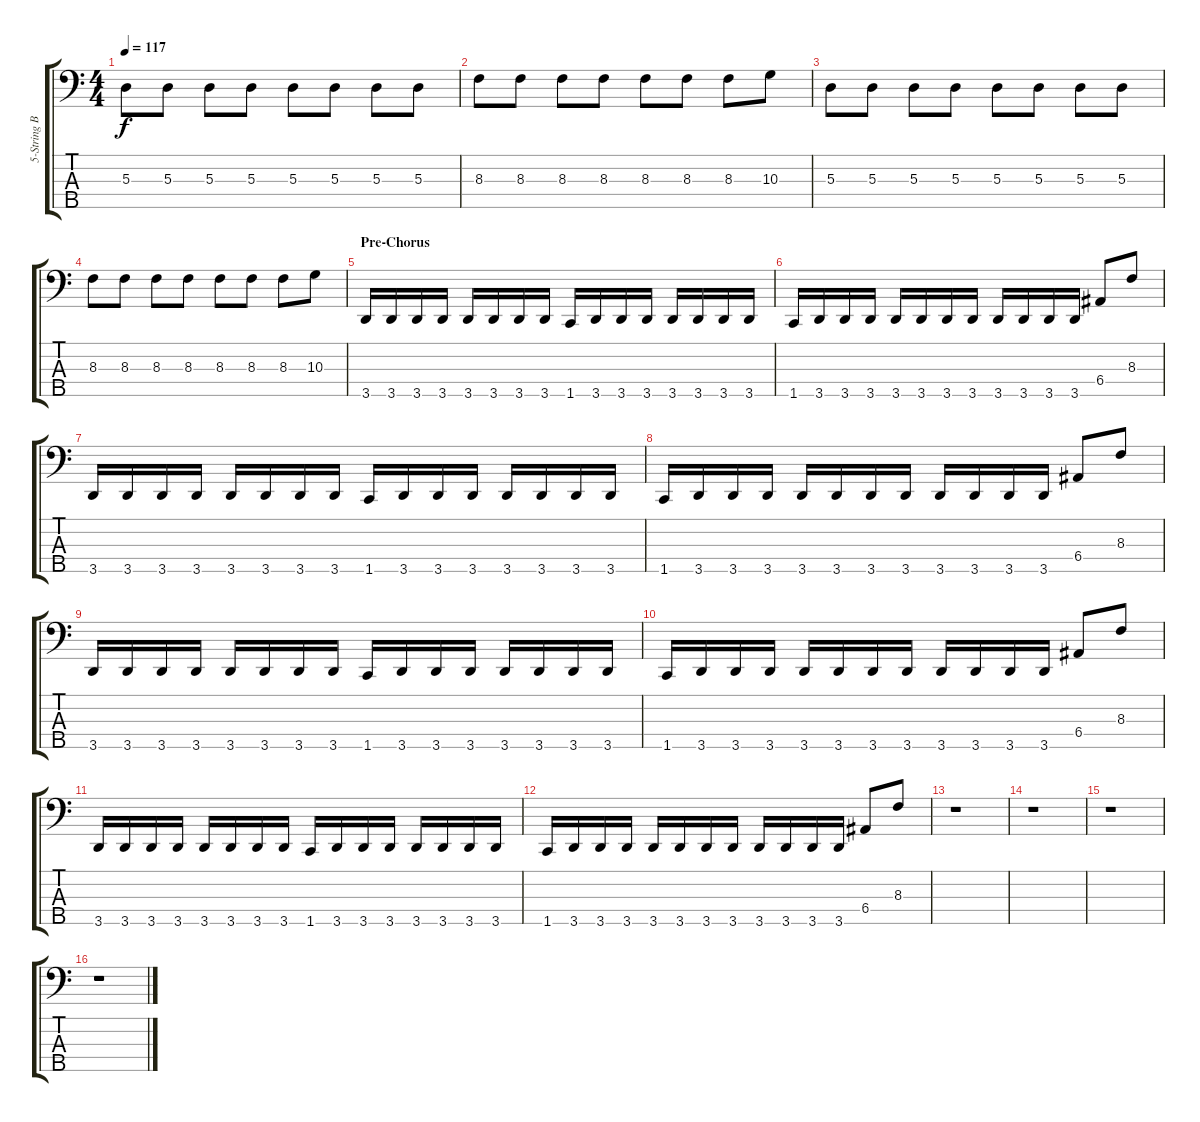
\track ("5-String Bass" "5-String B") {instrument electricbasspick}
\staff {score tabs}
\tuning (G2 D2 A1 E1 B0) {hide}
\ts (4 4)
\tempo 117
\clef f4
\ks c
5.3.8{dy f} 5.3.8 5.3.8 5.3.8 5.3.8 5.3.8 5.3.8 5.3.8 |
8.3.8 8.3.8 8.3.8 8.3.8 8.3.8 8.3.8 8.3.8 10.3.8 |
5.3.8 5.3.8 5.3.8 5.3.8 5.3.8 5.3.8 5.3.8 5.3.8 |
8.3.8 8.3.8 8.3.8 8.3.8 8.3.8 8.3.8 8.3.8 10.3.8 |
\section ("" "Pre-Chorus")
3.5.16 3.5.16 3.5.16 3.5.16 3.5.16 3.5.16 3.5.16 3.5.16 1.5.16 3.5.16 3.5.16 3.5.16 3.5.16 3.5.16 3.5.16 3.5.16 |
1.5.16 3.5.16 3.5.16 3.5.16 3.5.16 3.5.16 3.5.16 3.5.16 3.5.16 3.5.16 3.5.16 3.5.16 6.4.8 8.3.8 |
3.5.16 3.5.16 3.5.16 3.5.16 3.5.16 3.5.16 3.5.16 3.5.16 1.5.16 3.5.16 3.5.16 3.5.16 3.5.16 3.5.16 3.5.16 3.5.16 |
1.5.16 3.5.16 3.5.16 3.5.16 3.5.16 3.5.16 3.5.16 3.5.16 3.5.16 3.5.16 3.5.16 3.5.16 6.4.8 8.3.8 |
3.5.16 3.5.16 3.5.16 3.5.16 3.5.16 3.5.16 3.5.16 3.5.16 1.5.16 3.5.16 3.5.16 3.5.16 3.5.16 3.5.16 3.5.16 3.5.16 |
1.5.16 3.5.16 3.5.16 3.5.16 3.5.16 3.5.16 3.5.16 3.5.16 3.5.16 3.5.16 3.5.16 3.5.16 6.4.8 8.3.8 |
3.5.16 3.5.16 3.5.16 3.5.16 3.5.16 3.5.16 3.5.16 3.5.16 1.5.16 3.5.16 3.5.16 3.5.16 3.5.16 3.5.16 3.5.16 3.5.16 |
1.5.16 3.5.16 3.5.16 3.5.16 3.5.16 3.5.16 3.5.16 3.5.16 3.5.16 3.5.16 3.5.16 3.5.16 6.4.8 8.3.8 |
r.1 |
r.1 |
r.1 |
r.1
